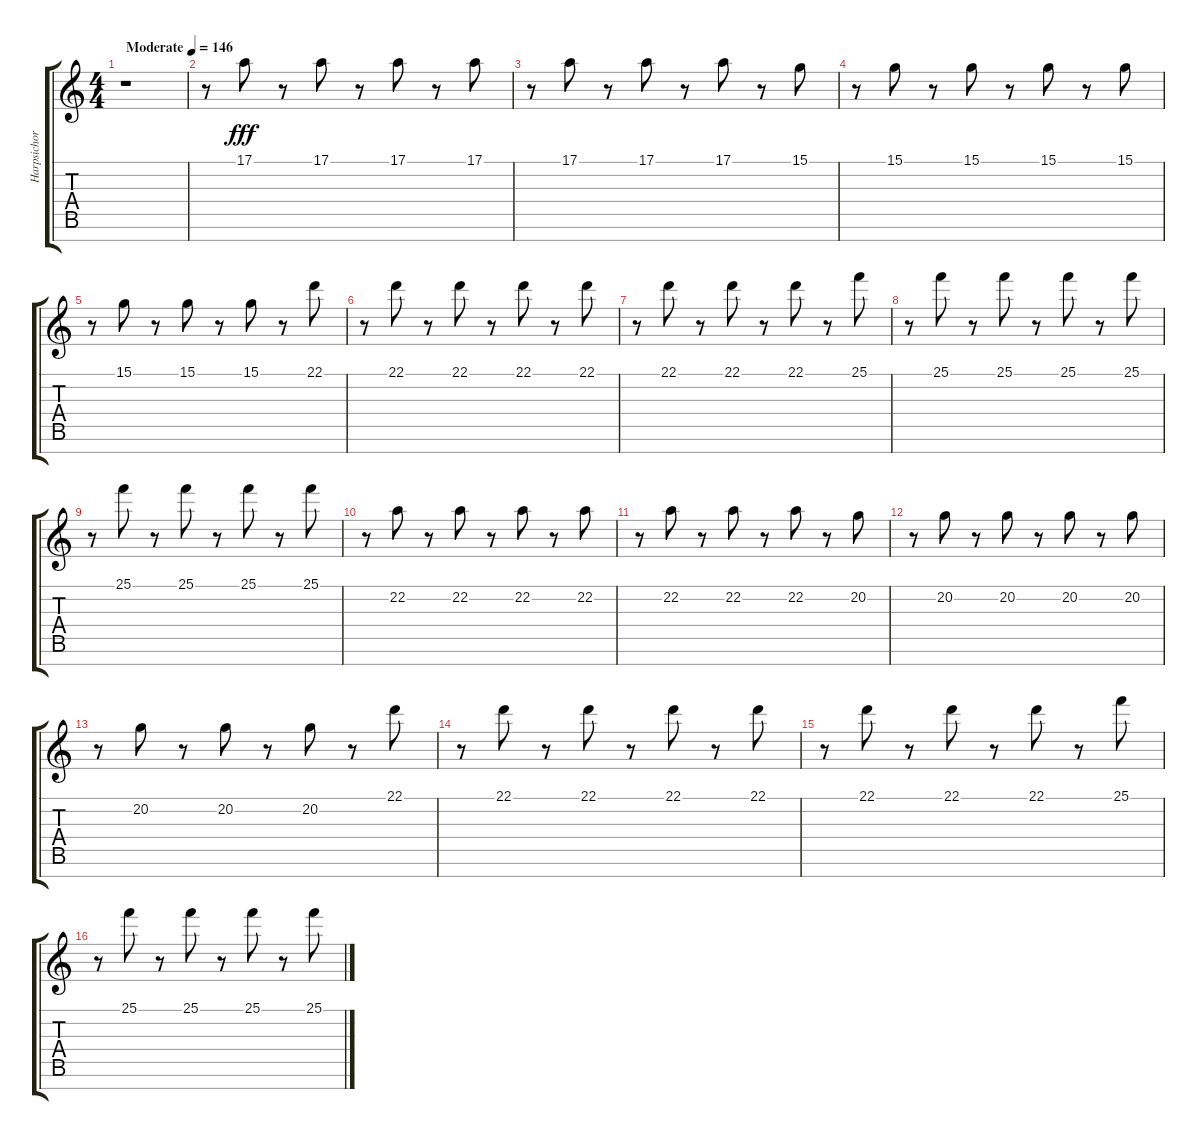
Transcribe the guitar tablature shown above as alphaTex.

\track ("Harpsichord" "Harpsichor") {instrument harpsichord}
\staff {score tabs}
\tuning (E4 B3 G3 D3 A2 E2 B1) {hide}
\ts (4 4)
\tempo (146 "Moderate")
\clef g2
\ks c
r.1{dy fff instrument harpsichord} |
r.8 17.1.8 r.8 17.1.8 r.8 17.1.8 r.8 17.1.8 |
r.8 17.1.8 r.8 17.1.8 r.8 17.1.8 r.8 15.1.8 |
r.8 15.1.8 r.8 15.1.8 r.8 15.1.8 r.8 15.1.8 |
r.8 15.1.8 r.8 15.1.8 r.8 15.1.8 r.8 22.1.8 |
r.8 22.1.8 r.8 22.1.8 r.8 22.1.8 r.8 22.1.8 |
r.8 22.1.8 r.8 22.1.8 r.8 22.1.8 r.8 25.1.8 |
r.8 25.1.8 r.8 25.1.8 r.8 25.1.8 r.8 25.1.8 |
r.8 25.1.8 r.8 25.1.8 r.8 25.1.8 r.8 25.1.8 |
r.8 22.2.8 r.8 22.2.8 r.8 22.2.8 r.8 22.2.8 |
r.8 22.2.8 r.8 22.2.8 r.8 22.2.8 r.8 20.2.8 |
r.8 20.2.8 r.8 20.2.8 r.8 20.2.8 r.8 20.2.8 |
r.8 20.2.8 r.8 20.2.8 r.8 20.2.8 r.8 22.1.8 |
r.8 22.1.8 r.8 22.1.8 r.8 22.1.8 r.8 22.1.8 |
r.8 22.1.8 r.8 22.1.8 r.8 22.1.8 r.8 25.1.8 |
r.8 25.1.8 r.8 25.1.8 r.8 25.1.8 r.8 25.1.8
